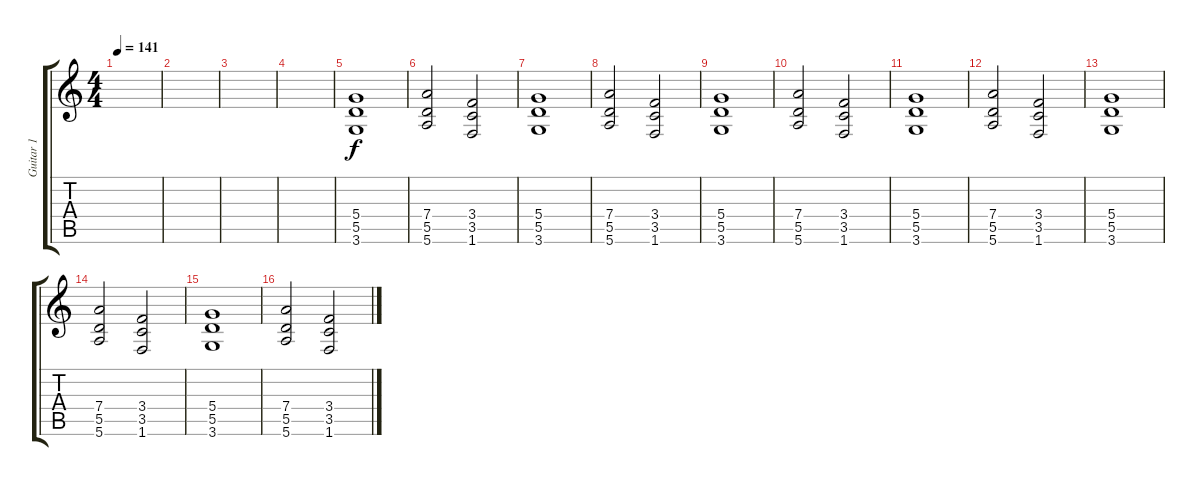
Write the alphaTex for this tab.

\track ("Guitar 1" "Guitar 1") {instrument distortionguitar}
\staff {score tabs}
\tuning (E4 B3 G3 D3 A2 E2) {hide}
\ts (4 4)
\tempo 141
\clef g2
\ks c
|
|
|
|
(5.4 5.5 3.6).1 |
(7.4 5.5 5.6).2 (3.4 3.5 1.6).2 |
(5.4 5.5 3.6).1 |
(7.4 5.5 5.6).2 (3.4 3.5 1.6).2 |
(5.4 5.5 3.6).1 |
(7.4 5.5 5.6).2 (3.4 3.5 1.6).2 |
(5.4 5.5 3.6).1 |
(7.4 5.5 5.6).2 (3.4 3.5 1.6).2 |
(5.4 5.5 3.6).1 |
(7.4 5.5 5.6).2 (3.4 3.5 1.6).2 |
(5.4 5.5 3.6).1 |
(7.4 5.5 5.6).2 (3.4 3.5 1.6).2
